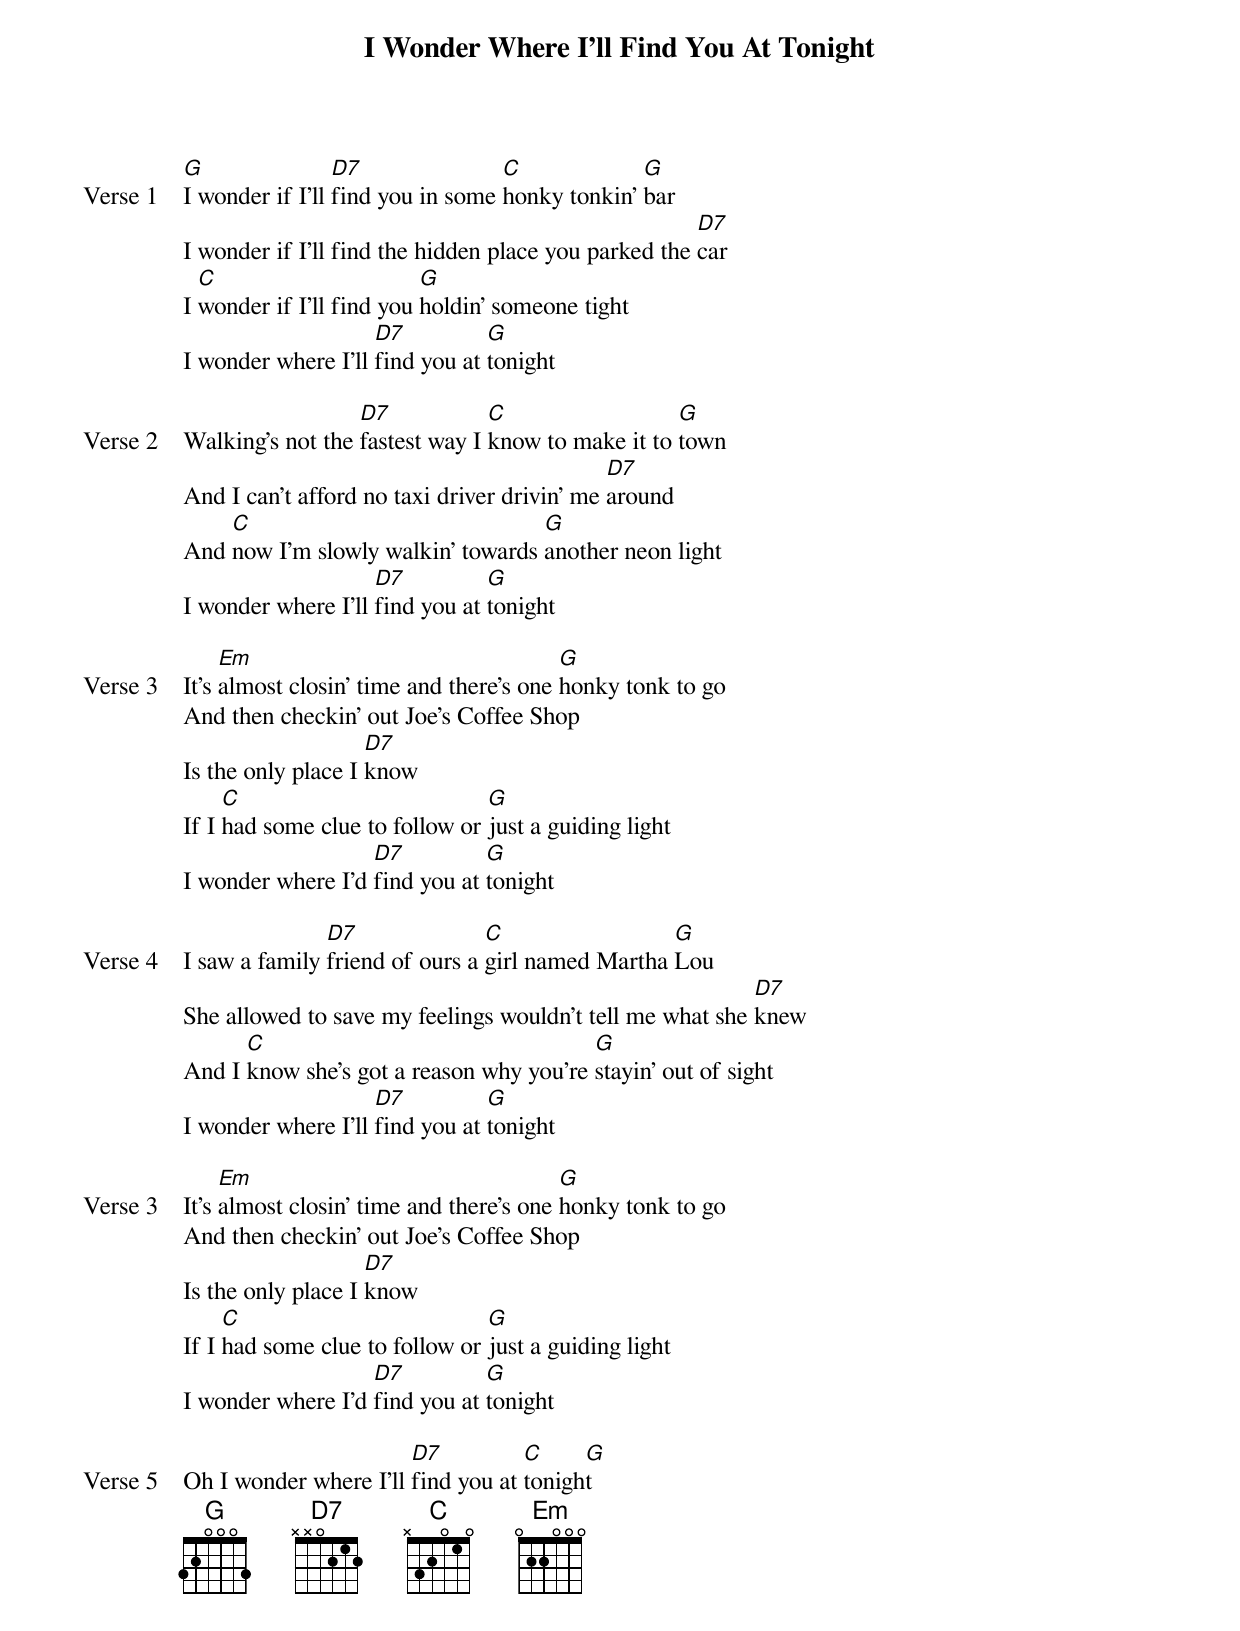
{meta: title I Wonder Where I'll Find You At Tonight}
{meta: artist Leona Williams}
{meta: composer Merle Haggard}

{start_of_verse: Verse 1}
[G]I wonder if I'll [D7]find you in some [C]honky tonkin' [G]bar
I wonder if I'll find the hidden place you parked the [D7]car
I [C]wonder if I'll find you [G]holdin' someone tight
I wonder where I'll [D7]find you at [G]tonight
{end_of_verse}

{start_of_verse: Verse 2}
Walking's not the [D7]fastest way I [C]know to make it to [G]town
And I can't afford no taxi driver drivin' me [D7]around
And [C]now I'm slowly walkin' towards [G]another neon light
I wonder where I'll [D7]find you at [G]tonight
{end_of_verse}

{start_of_verse: Verse 3}
It's [Em]almost closin' time and there's one [G]honky tonk to go
And then checkin' out Joe's Coffee Shop
Is the only place I [D7]know
If I [C]had some clue to follow or [G]just a guiding light
I wonder where I'd [D7]find you at [G]tonight
{end_of_verse}

{start_of_verse: Verse 4}
I saw a family [D7]friend of ours a [C]girl named Martha [G]Lou
She allowed to save my feelings wouldn't tell me what she [D7]knew
And I [C]know she's got a reason why you're [G]stayin' out of sight
I wonder where I'll [D7]find you at [G]tonight
{end_of_verse}

{start_of_verse: Verse 3}
It's [Em]almost closin' time and there's one [G]honky tonk to go
And then checkin' out Joe's Coffee Shop
Is the only place I [D7]know
If I [C]had some clue to follow or [G]just a guiding light
I wonder where I'd [D7]find you at [G]tonight
{end_of_verse}

{start_of_verse: Verse 5}
Oh I wonder where I'll [D7]find you at [C]tonigh[G]t
{end_of_verse}
